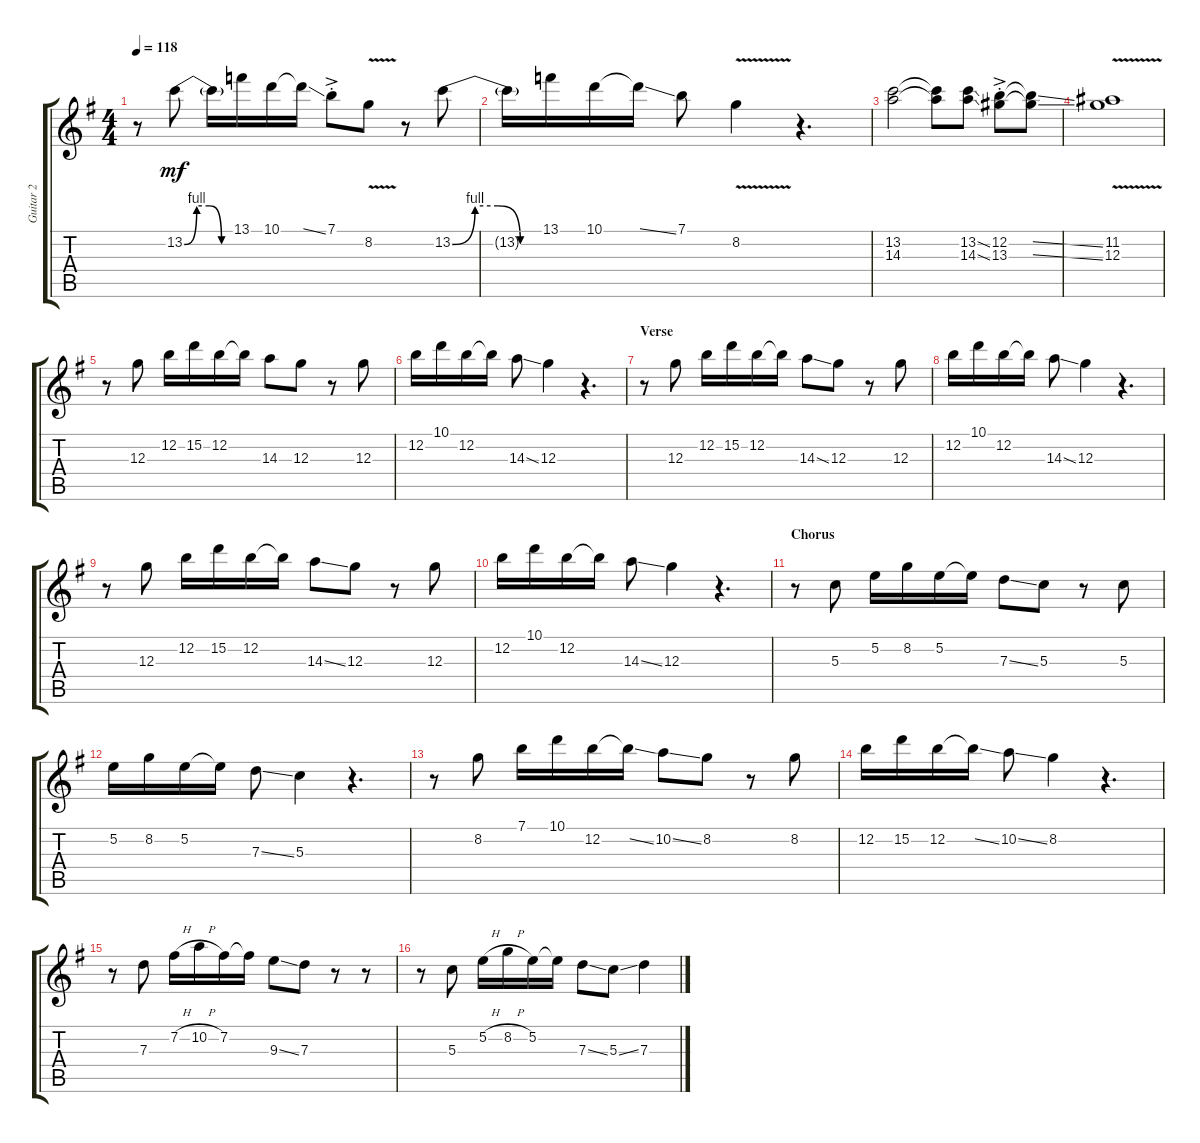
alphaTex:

\track ("Guitar 2" "Guitar 2") {instrument overdrivenguitar}
\staff {score tabs}
\tuning (E4 B3 G3 D3 A2 E2) {hide}
\ts (4 4)
\tempo 118
\clef g2
\ks g
r.8{dy mf} 13.2{be (custom 0 0 15 4 30 4 45 0 60 0)}.8 13.2{t}.16 13.1.16 10.1.16 10.1{be (hold 0 0 60 0) ss t}.16 7.1{ac st}.8 8.2{v}.8 r.8 13.2{be (custom 0 0 15 4 30 4 45 0 60 0)}.8 |
13.2{t}.16 13.1.16 10.1.16 10.1{be (hold 0 0 60 0) ss t}.16 7.1.8 8.2{v}.4 r.4{d} |
(13.2 14.3).2 (13.2{t} 14.3{t}).8 (13.2{ss} 14.3{ss}).8 (12.2{ac st} 13.3{ac st}).8 (12.2{ss t} 13.3{ss t}).8 |
(11.2{v} 12.3{v}).1 |
r.8 12.3.8 12.2.16 15.2.16 12.2.16 12.2{t}.16 14.3.8 12.3.8 r.8 12.3.8 |
12.2.16 10.1.16 12.2.16 12.2{t}.16 14.3{ss}.8 12.3.4 r.4{d} |
\section ("" "Verse")
r.8 12.3.8 12.2.16 15.2.16 12.2.16 12.2{t}.16 14.3{ss}.8 12.3.8 r.8 12.3.8 |
12.2.16 10.1.16 12.2.16 12.2{t}.16 14.3{ss}.8 12.3.4 r.4{d} |
r.8 12.3.8 12.2.16 15.2.16 12.2.16 12.2{t}.16 14.3{ss}.8 12.3.8 r.8 12.3.8 |
12.2.16 10.1.16 12.2.16 12.2{t}.16 14.3{ss}.8 12.3.4 r.4{d} |
\section ("" "Chorus")
r.8 5.3.8 5.2.16 8.2.16 5.2.16 5.2{t}.16 7.3{ss}.8 5.3.8 r.8 5.3.8 |
5.2.16 8.2.16 5.2.16 5.2{t}.16 7.3{ss}.8 5.3.4 r.4{d} |
r.8 8.2.8 7.1.16 10.1.16 12.2.16 12.2{ss t}.16 10.2{ss}.8 8.2.8 r.8 8.2.8 |
12.2.16 15.2.16 12.2.16 12.2{ss t}.16 10.2{ss}.8 8.2.4 r.4{d} |
r.8 7.3.8 7.2{h}.16 10.2{h}.16 7.2.16 7.2{t}.16 9.3{ss}.8 7.3.8 r.8 r.8 |
r.8 5.3.8 5.2{h}.16 8.2{h}.16 5.2.16 5.2{t}.16 7.3{ss}.8 5.3{ss}.8 7.3.4
